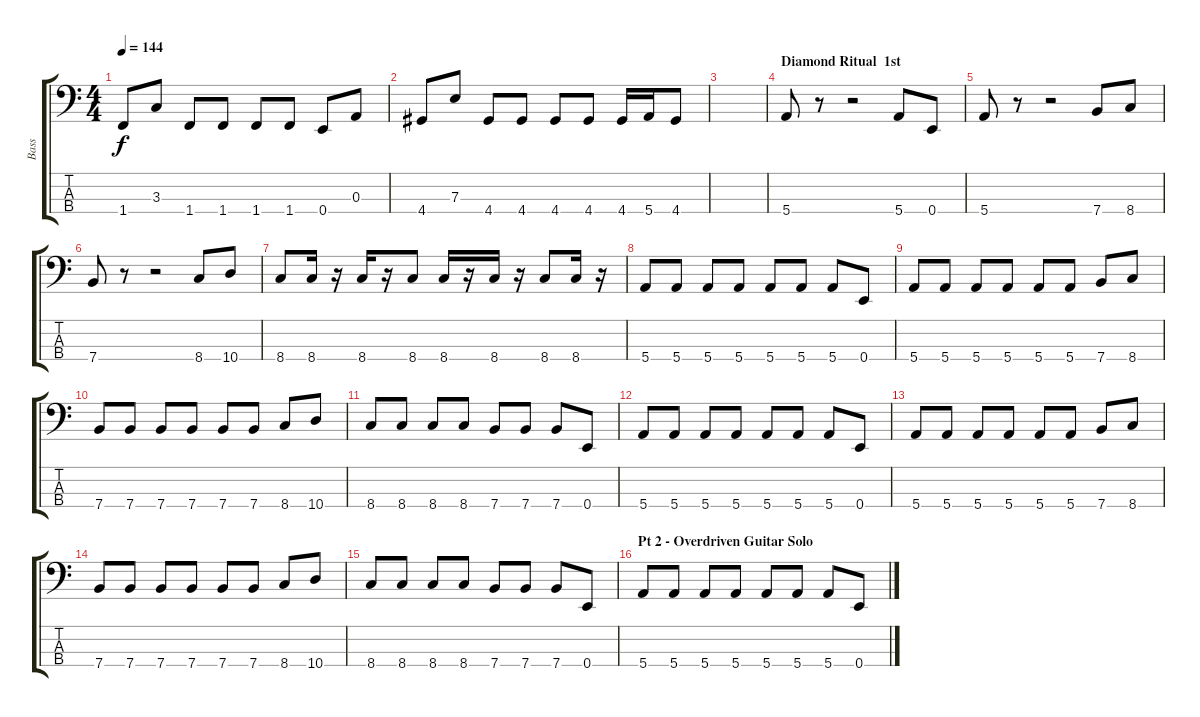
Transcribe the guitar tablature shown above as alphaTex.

\track ("Bass" "Bass") {instrument electricbasspick}
\staff {score tabs}
\tuning (G2 D2 A1 E1) {hide}
\ts (4 4)
\tempo 144
\clef f4
\ks c
1.4.8{dy f} 3.3.8 1.4.8 1.4.8 1.4.8 1.4.8 0.4.8 0.3.8 |
4.4.8 7.3.8 4.4.8 4.4.8 4.4.8 4.4.8 4.4.16 5.4.16 4.4.8 |
|
\section ("" "Diamond Ritual  1st")
5.4.8 r.8 r.2 5.4.8 0.4.8 |
5.4.8 r.8 r.2 7.4.8 8.4.8 |
7.4.8 r.8 r.2 8.4.8 10.4.8 |
8.4.8 8.4.16 r.16 8.4.16 r.16 8.4.8 8.4.16 r.16 8.4.16 r.16 8.4.8 8.4.16 r.16 |
5.4.8 5.4.8 5.4.8 5.4.8 5.4.8 5.4.8 5.4.8 0.4.8 |
5.4.8 5.4.8 5.4.8 5.4.8 5.4.8 5.4.8 7.4.8 8.4.8 |
7.4.8 7.4.8 7.4.8 7.4.8 7.4.8 7.4.8 8.4.8 10.4.8 |
8.4.8 8.4.8 8.4.8 8.4.8 7.4.8 7.4.8 7.4.8 0.4.8 |
5.4.8 5.4.8 5.4.8 5.4.8 5.4.8 5.4.8 5.4.8 0.4.8 |
5.4.8 5.4.8 5.4.8 5.4.8 5.4.8 5.4.8 7.4.8 8.4.8 |
7.4.8 7.4.8 7.4.8 7.4.8 7.4.8 7.4.8 8.4.8 10.4.8 |
8.4.8 8.4.8 8.4.8 8.4.8 7.4.8 7.4.8 7.4.8 0.4.8 |
\section ("" "Pt 2 - Overdriven Guitar Solo")
5.4.8 5.4.8 5.4.8 5.4.8 5.4.8 5.4.8 5.4.8 0.4.8
